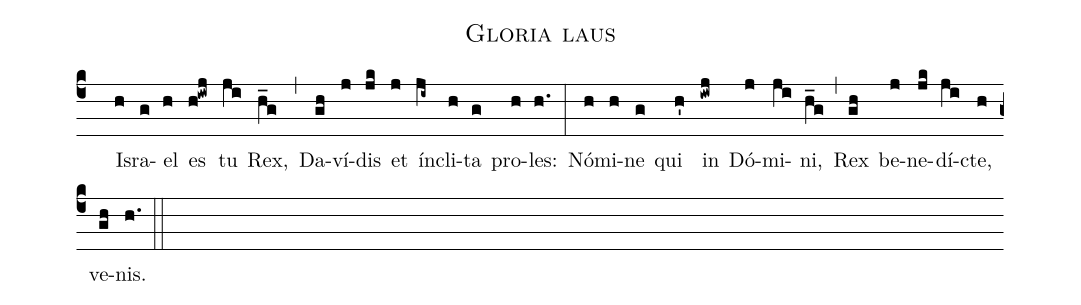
name:Gloria laus;
office-part:Hymnus;
mode:1;
%%
(c4) () Is(h)ra(g)el(h) es(h!iwj) tu(ji) Rex,(h_g) (,) Da(gh)ví(j)dis(jk) et(j) ín(ji~)cli(h)ta(g) pro(h)les:(h.) (:) Nó(h)mi(h)ne(g) qui(h') in(iwj) Dó(j)mi(ji)ni,(h_g) (,) Rex(gh) be(j)ne(jk)dí(ji)cte,(h) ve(gh)nis.(h.) (::)
